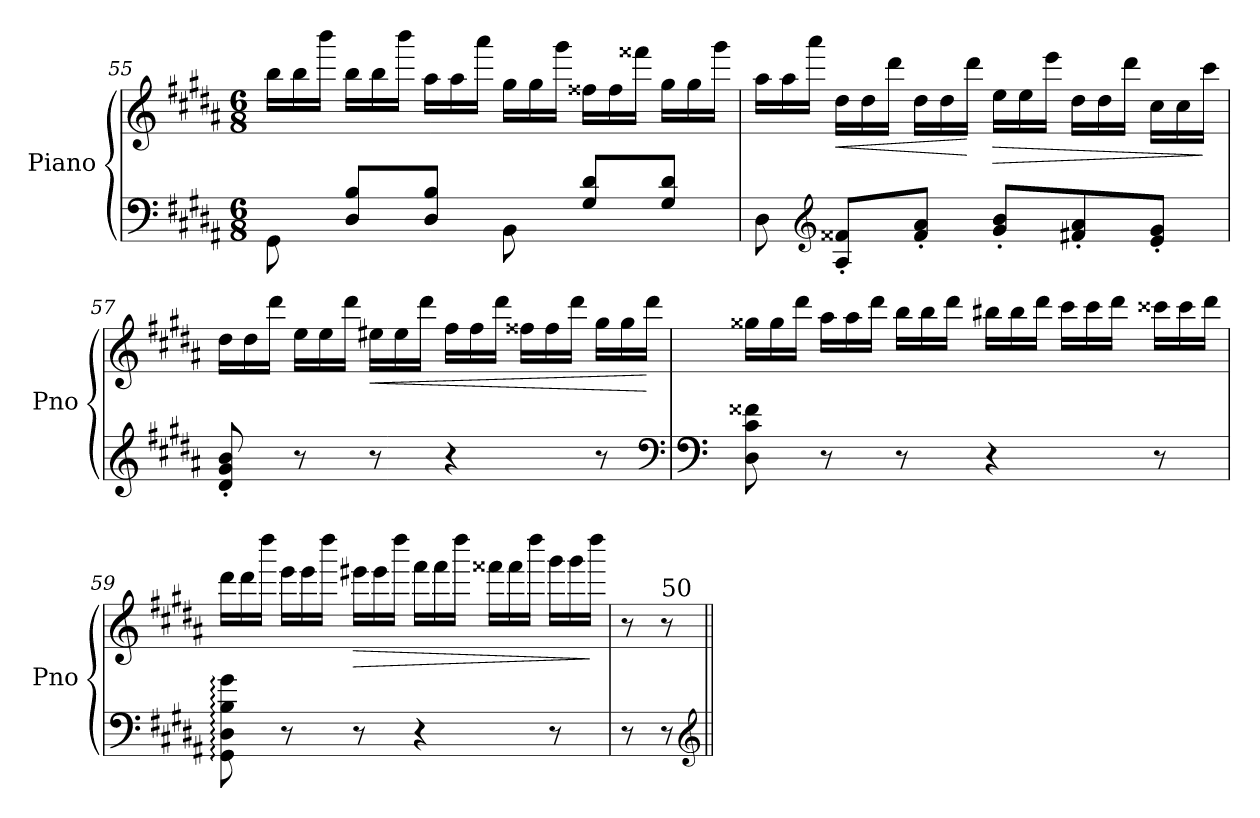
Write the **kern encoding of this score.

**kern	**kern	**dynam
*part1	*part1	*part1
*staff2	*staff1	*staff1/2
*I"Piano	*	*
*I'Pno	*	*
*clefF4	*clefG2	*
*k[f#c#g#d#a#]	*k[f#c#g#d#a#]	*
*B:	*B:	*
*M6/8	*M6/8	*
*	*Xtuplet	*
=55	=55	=55
8GG#\	24bb\LL	.
.	24bb\	.
.	24bbb\JJ	.
8D#/ 8B/L	24bb\LL	.
.	24bb\	.
.	24bbb\JJ	.
8D#/ 8B/J	24aa#\LL	.
.	24aa#\	.
.	24aaa#\JJ	.
8BB\	24gg#\LL	.
.	24gg#\	.
.	24ggg#\JJ	.
8G#/ 8d#/L	24ff##X\LL	.
.	24ff##\	.
.	24fff##X\JJ	.
8G#/ 8d#/J	24gg#\LL	.
.	24gg#\	.
.	24ggg#\JJ	.
!!LO:LB:g=z
=56	=56	=56
8D#\	24aa#\LL	.
.	24aa#\	.
.	24aaa#\JJ	.
*clefG2	*	*
!	!	!LO:HP:b
8A#/' 8f##X/'L	24dd#\LL	<
.	24dd#\	.
.	24ddd#\JJ	.
8f##/' 8a#/'J	24dd#\LL	.
.	24dd#\	.
.	24ddd#\JJ	[
!	!	!LO:HP:b
8g#/' 8b/'L	24ee\LL	>
.	24ee\	.
.	24eee\JJ	.
8f#X/' 8a#/'	24dd#\LL	.
.	24dd#\	.
.	24ddd#\JJ	.
8e/' 8g#/'J	24cc#\LL	.
.	24cc#\	.
.	24ccc#\JJ	]
=57	=57	=57
8d#/' 8g#/' 8b/'	24dd#\LL	.
.	24dd#\	.
.	24ddd#\JJ	.
8r	24ee\LL	.
.	24ee\	.
.	24ddd#\JJ	.
!	!	!LO:HP:b
8r	24ee#X\LL	<
.	24ee#\	.
.	24ddd#\JJ	.
4r	24ff#\LL	.
.	24ff#\	.
.	24ddd#\JJ	.
.	24ff##X\LL	.
.	24ff##\	.
.	24ddd#\JJ	.
8r	24gg#\LL	.
.	24gg#\	.
.	24ddd#\JJ	[
*clefF4	*	*
!!LO:PB:g=z
=58	=58	=58
*clefF4	*	*
8D#\ 8c#\ 8f##X\	24gg##X\LL	.
.	24gg##\	.
.	24ddd#\JJ	.
8r	24aa#\LL	.
.	24aa#\	.
.	24ddd#\JJ	.
8r	24bb\LL	.
.	24bb\	.
.	24ddd#\JJ	.
4r	24bb#X\LL	.
.	24bb#\	.
.	24ddd#\JJ	.
.	24ccc#\LL	.
.	24ccc#\	.
.	24ddd#\JJ	.
8r	24ccc##X\LL	.
.	24ccc##\	.
.	24ddd#\JJ	.
=59	=59	=59
8GG#\: 8D#\: 8B\: 8g#\:	24ddd#\LL	.
.	24ddd#\	.
.	24dddd#\JJ	.
8r	24eee\LL	.
.	24eee\	.
.	24dddd#\JJ	.
!	!	!LO:HP:b
8r	24eee#X\LL	>
.	24eee#\	.
.	24dddd#\JJ	.
4r	24fff#\LL	.
.	24fff#\	.
.	24dddd#\JJ	.
.	24fff##X\LL	.
.	24fff##\	.
.	24dddd#\JJ	.
8r	24ggg#\LL	.
.	24ggg#\	.
.	24dddd#\JJ	]
=60	=60	=60
8r	8r	.
!	!LO:TX:a:t=50	!
8r	8r	.
*clefG2	*	*
=||	=||	=||
*-	*-	*-
